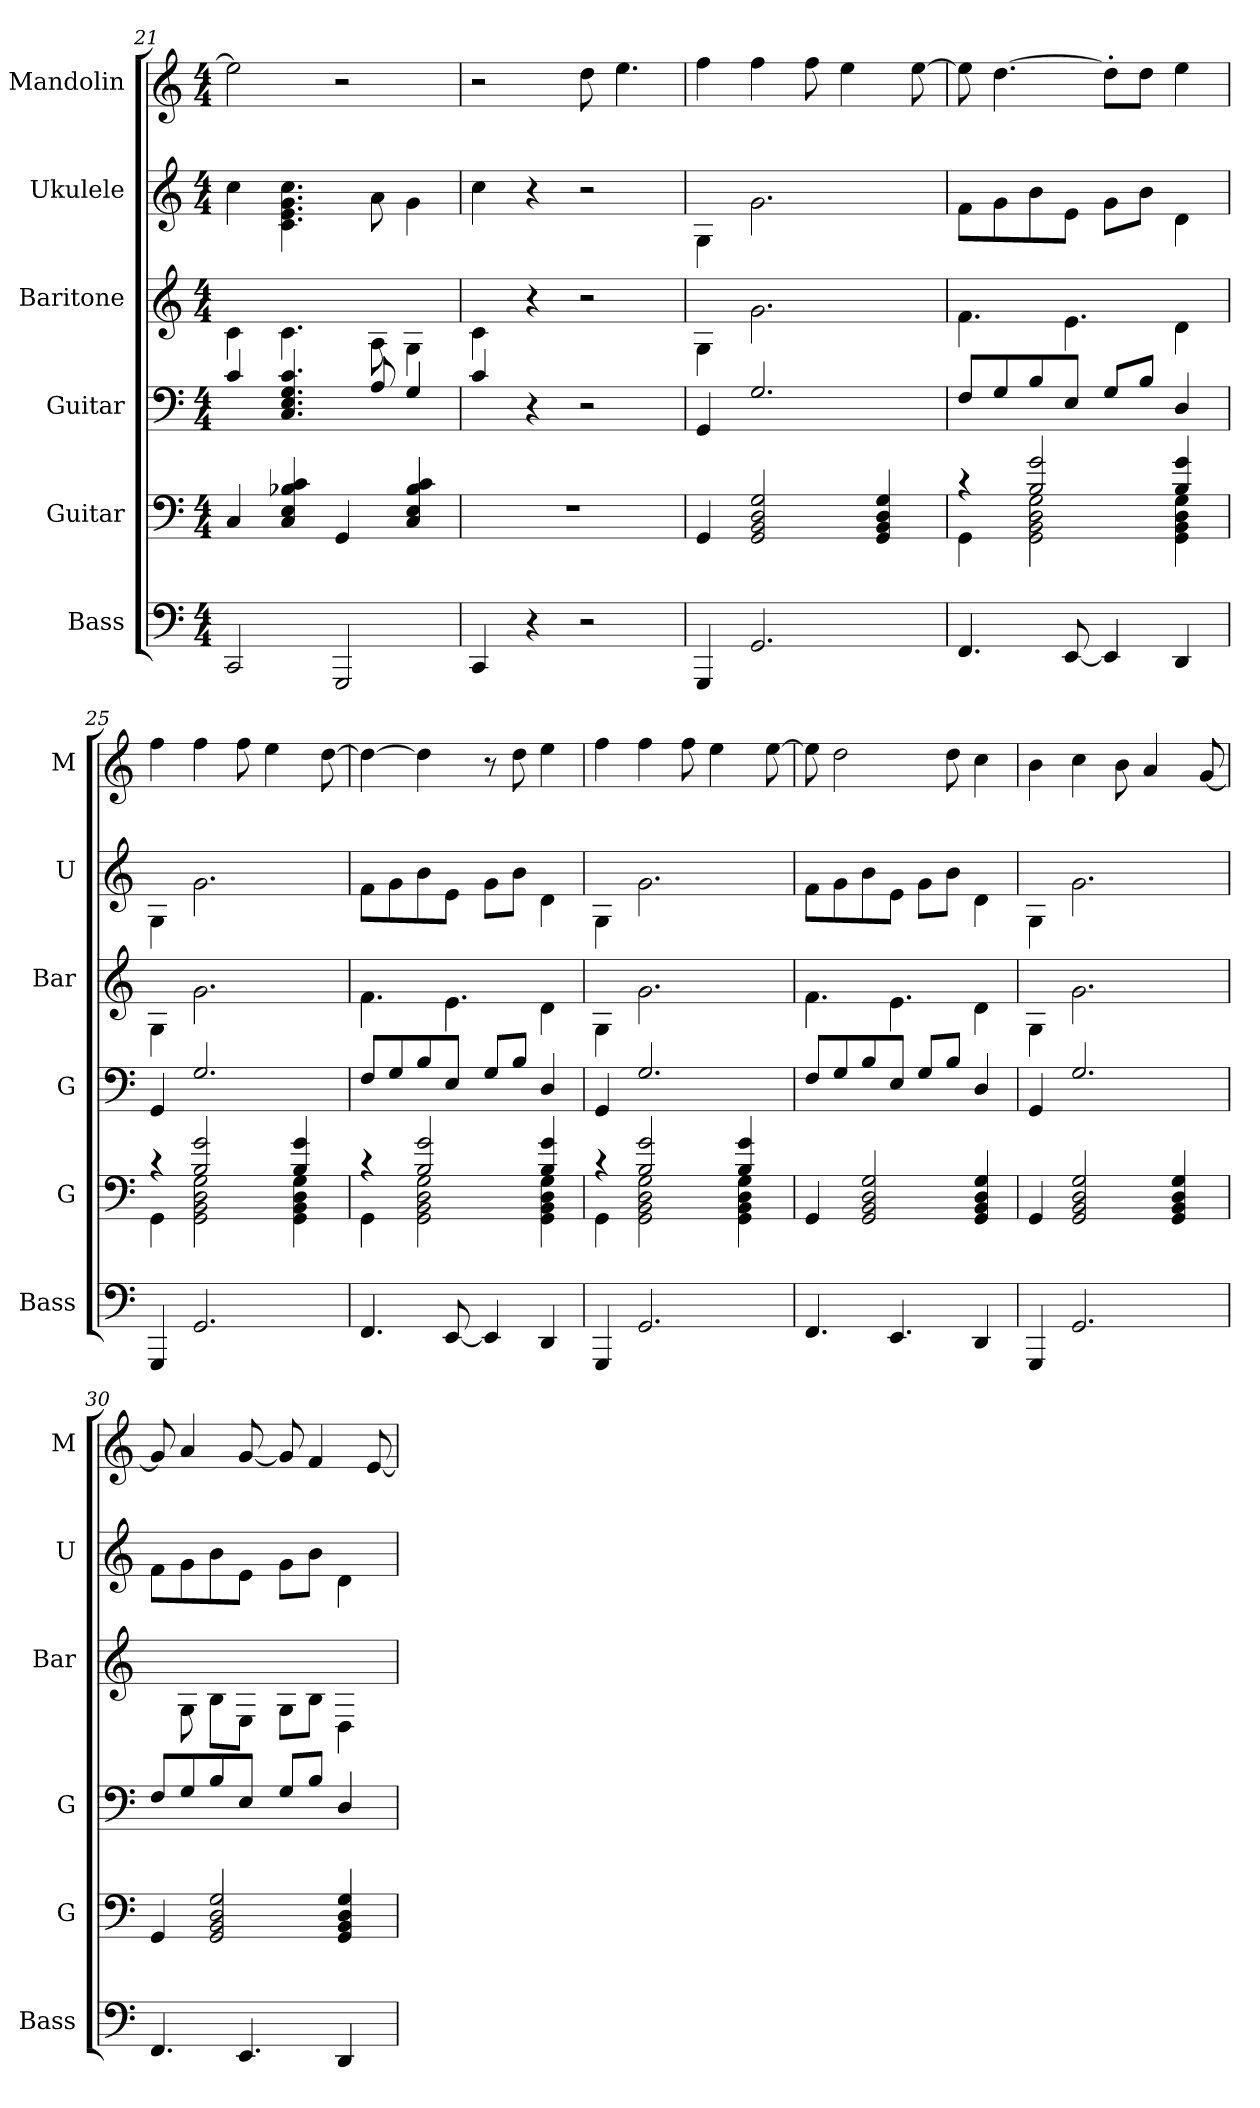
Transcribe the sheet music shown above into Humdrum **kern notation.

**kern	**kern	**kern	**kern	**kern	**kern
*part6	*part5	*part4	*part3	*part2	*part1
*staff6	*staff5	*staff4	*staff3	*staff2	*staff1
*I"Bass	*I"Guitar	*I"Guitar	*I"Baritone	*I"Ukulele	*I"Mandolin
*I'Bass	*I'G	*I'G	*I'Bar	*I'U	*I'M
*	*	*	*	*	*clefG2
*k[]	*k[]	*k[]	*k[]	*k[]	*k[]
*C:	*C:	*C:	*C:	*C:	*C:
*M4/4	*M4/4	*M4/4	*M4/4	*M4/4	*M4/4
=21	=21	=21	=21	=21	=21
2CCi/	4Ci/	4ci/	4ci\	4cci\	2eei\]
.	4Ci/ 4Ei 4B-i 4ci	4.Ci/ 4.Ei 4.Gi 4.ci	4.ci\	4.ci\ 4.ei 4.gi 4.cci	.
2GGGi/	4GGi/	.	.	.	2r
.	.	8Ai/	8Ai\	8ai\	.
.	4Ci/ 4Ei 4B-i 4ci	4Gi/	4Gi\	4gi\	.
=22	=22	=22	=22	=22	=22
4CCi/	1r	4ci/	4ci\	4cci\	2r
4r	.	4r	4r	4r	.
2r	.	2r	2r	2r	8ddi\
.	.	.	.	.	4.eei\
!!LO:LB:g=z
=23	=23	=23	=23	=23	=23
4GGGi/	4GGi/	4GGi/	4Gi\	4Gi\	4ffi\
2.GGi/	2GGi/ 2BBi 2Di 2Gi	2.Gi/	2.gi\	2.gi\	4ffi\
.	.	.	.	.	8ffi\
.	.	.	.	.	4eei\
.	4GGi/ 4BBi 4Di 4Gi	.	.	.	.
.	.	.	.	.	[8eei\
=24	=24	=24	=24	=24	=24
*	*^	*	*	*	*
4.FFi/	4r	4GGi\	8Fi/L	4.fi\	8fi\L	8eei\]
.	.	.	8Gi/	.	8gi\	[4.ddi\
.	2Bi/ 2gi	2GGi\ 2BBi 2Di 2Gi	8Bi/	.	8bi\	.
[8EEi/	.	.	8Ei/J	4.ei\	8ei\J	.
4EEi/]	.	.	8Gi/L	.	8gi\L	8dd'i\L]
.	.	.	8Bi/J	.	8bi\J	8ddi\J
4DDi/	4Bi/ 4gi	4GGi\ 4BBi 4Di 4Gi	4Di/	4di\	4di\	4eei\
=25	=25	=25	=25	=25	=25	=25
4GGGi/	4r	4GGi\	4GGi/	4Gi\	4Gi\	4ffi\
2.GGi/	2Bi/ 2gi	2GGi\ 2BBi 2Di 2Gi	2.Gi/	2.gi\	2.gi\	4ffi\
.	.	.	.	.	.	8ffi\
.	.	.	.	.	.	4eei\
.	4Bi/ 4gi	4GGi\ 4BBi 4Di 4Gi	.	.	.	.
.	.	.	.	.	.	[8ddi\
=26	=26	=26	=26	=26	=26	=26
4.FFi/	4r	4GGi\	8Fi/L	4.fi\	8fi\L	4ddi\_
.	.	.	8Gi/	.	8gi\	.
.	2Bi/ 2gi	2GGi\ 2BBi 2Di 2Gi	8Bi/	.	8bi\	4ddi\]
[8EEi/	.	.	8Ei/J	4.ei\	8ei\J	.
4EEi/]	.	.	8Gi/L	.	8gi\L	8r
.	.	.	8Bi/J	.	8bi\J	8ddi\
4DDi/	4Bi/ 4gi	4GGi\ 4BBi 4Di 4Gi	4Di/	4di\	4di\	4eei\
=27	=27	=27	=27	=27	=27	=27
4GGGi/	4r	4GGi\	4GGi/	4Gi\	4Gi\	4ffi\
2.GGi/	2Bi/ 2gi	2GGi\ 2BBi 2Di 2Gi	2.Gi/	2.gi\	2.gi\	4ffi\
.	.	.	.	.	.	8ffi\
.	.	.	.	.	.	4eei\
.	4Bi/ 4gi	4GGi\ 4BBi 4Di 4Gi	.	.	.	.
.	.	.	.	.	.	[8eei\
*	*v	*v	*	*	*	*
=28	=28	=28	=28	=28	=28
4.FFi/	4GGi/	8Fi/L	4.fi\	8fi\L	8eei\]
.	.	8Gi/	.	8gi\	2ddi\
.	2GGi/ 2BBi 2Di 2Gi	8Bi/	.	8bi\	.
4.EEi/	.	8Ei/J	4.ei\	8ei\J	.
.	.	8Gi/L	.	8gi\L	.
.	.	8Bi/J	.	8bi\J	8ddi\
4DDi/	4GGi/ 4BBi 4Di 4Gi	4Di/	4di\	4di\	4cci\
=29	=29	=29	=29	=29	=29
4GGGi/	4GGi/	4GGi/	4Gi\	4Gi\	4bi\
2.GGi/	2GGi/ 2BBi 2Di 2Gi	2.Gi/	2.gi\	2.gi\	4cci\
.	.	.	.	.	8bi\
.	.	.	.	.	4ai/
.	4GGi/ 4BBi 4Di 4Gi	.	.	.	.
.	.	.	.	.	[8gi/
!!LO:LB:g=z
=30	=30	=30	=30	=30	=30
4.FFi/	4GGi/	8Fi/L	8ryy	8fi\L	8gi/]
.	.	8Gi/	8Gi\	8gi\	4ai/
.	2GGi/ 2BBi 2Di 2Gi	8Bi/	8Bi\L	8bi\	.
4.EEi/	.	8Ei/J	8Ei\J	8ei\J	[8gi/
.	.	8Gi/L	8Gi\L	8gi\L	8gi/]
.	.	8Bi/J	8Bi\J	8bi\J	4fi/
4DDi/	4GGi/ 4BBi 4Di 4Gi	4Di/	4Di\	4di\	.
.	.	.	.	.	[8ei/
=	=	=	=	=	=
*-	*-	*-	*-	*-	*-
